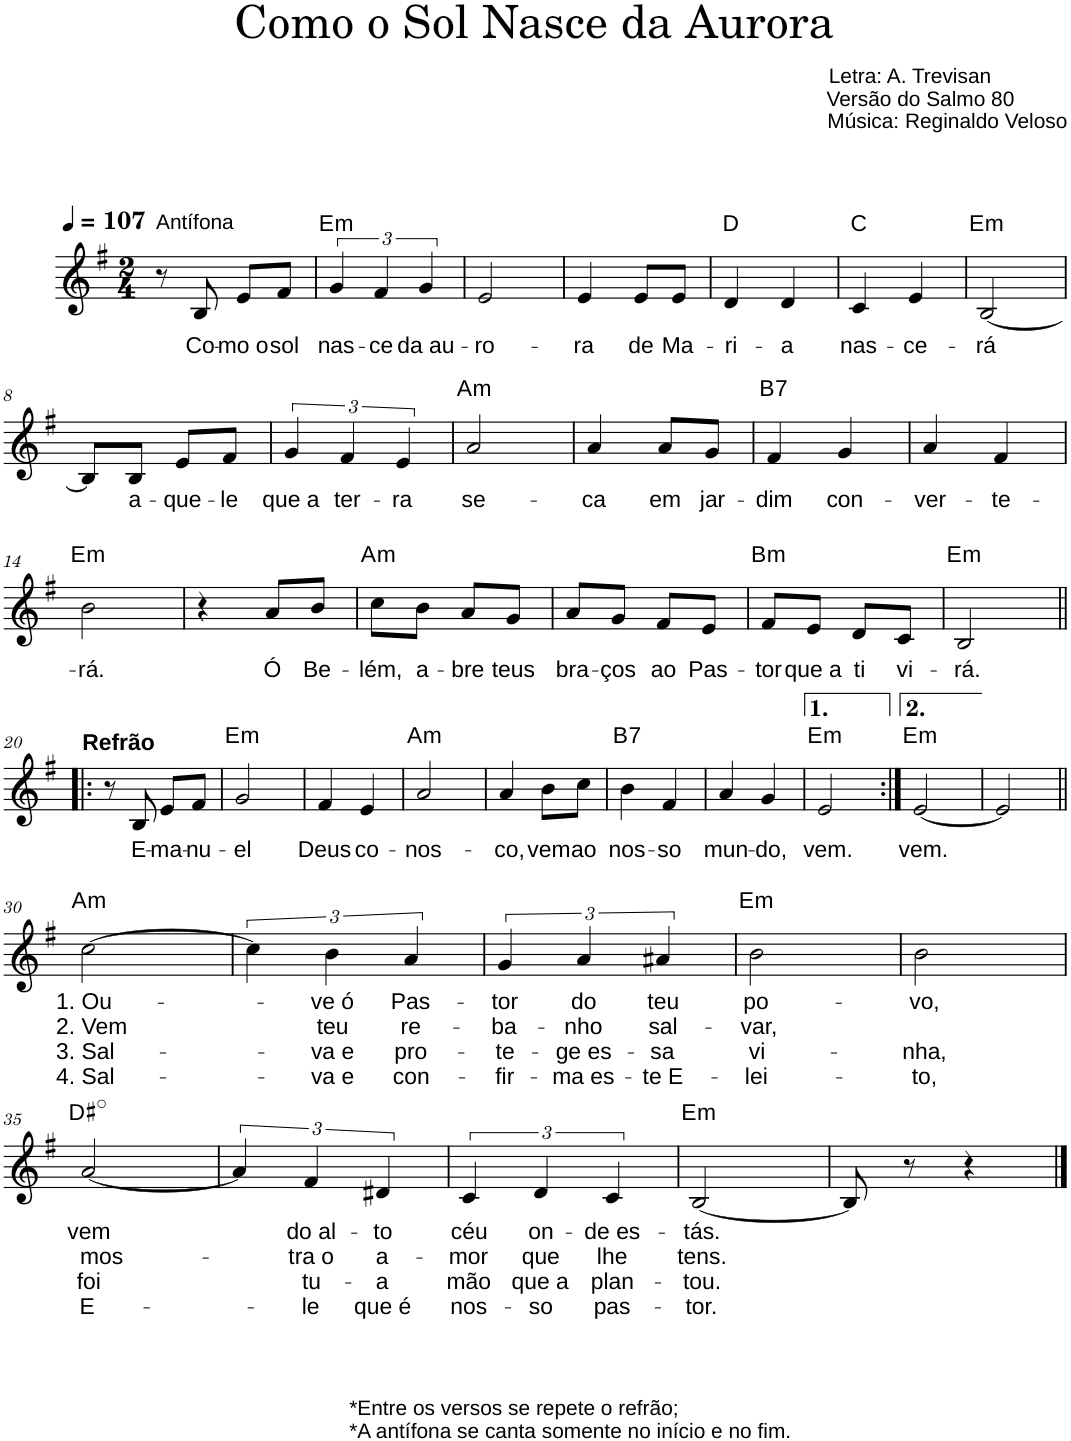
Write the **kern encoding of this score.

**kern	**text	**text	**text	**text	**harte
*part1	*part1	*part1	*part1	*part1	*part1
*staff1	*staff1	*staff1	*staff1	*staff1	*
*I"Piano	*	*	*	*	*
*I'Pno.	*	*	*	*	*
*clefG2	*	*	*	*	*
*k[f#]	*	*	*	*	*
*M2/4	*	*	*	*	*
*MM107	*	*	*	*	*
=1	=1	=1	=1	=1	=1
!LO:TX:a:t=Antífona	!	!	!	!	!
8r	.	.	.	.	.
!	!LO:LY:b	!	!	!	!
8B/	Co-	.	.	.	.
!	!LO:LY:b	!	!	!	!
8e/L	-mo o	.	.	.	.
!	!LO:LY:b	!	!	!	!
8f#/J	sol	.	.	.	.
=2	=2	=2	=2	=2	=2
!	!LO:LY:b	!	!	!	!LO:H:kt=m
6g/	nas-	.	.	.	E:min
!	!LO:LY:b	!	!	!	!
6f#/	-ce	.	.	.	.
!	!LO:LY:b	!	!	!	!
6g/	da au-	.	.	.	.
=3	=3	=3	=3	=3	=3
!	!LO:LY:b	!	!	!	!
2e/	-ro-	.	.	.	.
=4	=4	=4	=4	=4	=4
!	!LO:LY:b	!	!	!	!
4e/	-ra	.	.	.	.
!	!LO:LY:b	!	!	!	!
8e/L	de	.	.	.	.
!	!LO:LY:b	!	!	!	!
8e/J	Ma-	.	.	.	.
=5	=5	=5	=5	=5	=5
!	!LO:LY:b	!	!	!	!
4d/	-ri-	.	.	.	D:maj
!	!LO:LY:b	!	!	!	!
4d/	-a	.	.	.	.
=6	=6	=6	=6	=6	=6
!	!LO:LY:b	!	!	!	!
4c/	nas-	.	.	.	C:maj
!	!LO:LY:b	!	!	!	!
4e/	-ce-	.	.	.	.
=7	=7	=7	=7	=7	=7
!	!LO:LY:b	!	!	!	!LO:H:kt=m
[2B/	-rá	.	.	.	E:min
!!LO:LB:g=z
=8	=8	=8	=8	=8	=8
8B/L]	.	.	.	.	.
!	!LO:LY:b	!	!	!	!
8B/J	a-	.	.	.	.
!	!LO:LY:b	!	!	!	!
8e/L	-que-	.	.	.	.
!	!LO:LY:b	!	!	!	!
8f#/J	-le	.	.	.	.
=9	=9	=9	=9	=9	=9
!	!LO:LY:b	!	!	!	!
6g/	que a	.	.	.	.
!	!LO:LY:b	!	!	!	!
6f#/	ter-	.	.	.	.
!	!LO:LY:b	!	!	!	!
6e/	-ra	.	.	.	.
=10	=10	=10	=10	=10	=10
!	!LO:LY:b	!	!	!	!LO:H:kt=m
2a/	se-	.	.	.	A:min
=11	=11	=11	=11	=11	=11
!	!LO:LY:b	!	!	!	!
4a/	-ca	.	.	.	.
!	!LO:LY:b	!	!	!	!
8a/L	em	.	.	.	.
!	!LO:LY:b	!	!	!	!
8g/J	jar-	.	.	.	.
=12	=12	=12	=12	=12	=12
!	!LO:LY:b	!	!	!	!LO:H:kt=7
4f#/	-dim	.	.	.	B:7
!	!LO:LY:b	!	!	!	!
4g/	con-	.	.	.	.
=13	=13	=13	=13	=13	=13
!	!LO:LY:b	!	!	!	!
4a/	-ver-	.	.	.	.
!	!LO:LY:b	!	!	!	!
4f#/	-te-	.	.	.	.
!!LO:LB:g=z
=14	=14	=14	=14	=14	=14
!	!LO:LY:b	!	!	!	!LO:H:kt=m
2b\	-rá.	.	.	.	E:min
=15	=15	=15	=15	=15	=15
4r	.	.	.	.	.
!	!LO:LY:b	!	!	!	!
8a/L	Ó	.	.	.	.
!	!LO:LY:b	!	!	!	!
8b/J	Be-	.	.	.	.
=16	=16	=16	=16	=16	=16
!	!LO:LY:b	!	!	!	!LO:H:kt=m
8cc\L	-lém,	.	.	.	A:min
!	!LO:LY:b	!	!	!	!
8b\J	a-	.	.	.	.
!	!LO:LY:b	!	!	!	!
8a/L	-bre	.	.	.	.
!	!LO:LY:b	!	!	!	!
8g/J	teus	.	.	.	.
=17	=17	=17	=17	=17	=17
!	!LO:LY:b	!	!	!	!
8a/L	bra-	.	.	.	.
!	!LO:LY:b	!	!	!	!
8g/J	-ços	.	.	.	.
!	!LO:LY:b	!	!	!	!
8f#/L	ao	.	.	.	.
!	!LO:LY:b	!	!	!	!
8e/J	Pas-	.	.	.	.
=18	=18	=18	=18	=18	=18
!	!LO:LY:b	!	!	!	!LO:H:kt=m
8f#/L	-tor	.	.	.	B:min
!	!LO:LY:b	!	!	!	!
8e/J	que a	.	.	.	.
!	!LO:LY:b	!	!	!	!
8d/L	ti	.	.	.	.
!	!LO:LY:b	!	!	!	!
8c/J	vi-	.	.	.	.
=19	=19	=19	=19	=19	=19
!	!LO:LY:b	!	!	!	!LO:H:kt=m
2B/	-rá.	.	.	.	E:min
!!LO:LB:g=z
=20!|:	=20!|:	=20!|:	=20!|:	=20!|:	=20!|:
!LO:TX:a:B:t=Refrão	!	!	!	!	!
8r	.	.	.	.	.
!	!LO:LY:b	!	!	!	!
8B/	E-	.	.	.	.
!	!LO:LY:b	!	!	!	!
8e/L	-ma-	.	.	.	.
!	!LO:LY:b	!	!	!	!
8f#/J	-nu-	.	.	.	.
=21	=21	=21	=21	=21	=21
!	!LO:LY:b	!	!	!	!LO:H:kt=m
2g/	-el	.	.	.	E:min
=22	=22	=22	=22	=22	=22
!	!LO:LY:b	!	!	!	!
4f#/	Deus	.	.	.	.
!	!LO:LY:b	!	!	!	!
4e/	co-	.	.	.	.
=23	=23	=23	=23	=23	=23
!	!LO:LY:b	!	!	!	!LO:H:kt=m
2a/	-nos-	.	.	.	A:min
=24	=24	=24	=24	=24	=24
!	!LO:LY:b	!	!	!	!
4a/	-co,	.	.	.	.
!	!LO:LY:b	!	!	!	!
8b\L	vem	.	.	.	.
!	!LO:LY:b	!	!	!	!
8cc\J	ao	.	.	.	.
=25	=25	=25	=25	=25	=25
!	!LO:LY:b	!	!	!	!LO:H:kt=7
4b\	nos-	.	.	.	B:7
!	!LO:LY:b	!	!	!	!
4f#/	-so	.	.	.	.
=26	=26	=26	=26	=26	=26
!	!LO:LY:b	!	!	!	!
4a/	mun-	.	.	.	.
!	!LO:LY:b	!	!	!	!
4g/	-do,	.	.	.	.
=27	=27	=27	=27	=27	=27
!	!LO:LY:b	!	!	!	!LO:H:kt=m
2e/	vem.	.	.	.	E:min
=28:|!	=28:|!	=28:|!	=28:|!	=28:|!	=28:|!
!	!LO:LY:b	!	!	!	!LO:H:kt=m
[2e/	vem.	.	.	.	E:min
=29	=29	=29	=29	=29	=29
2e/]	.	.	.	.	.
!!LO:LB:g=z
=30||	=30||	=30||	=30||	=30||	=30||
!	!LO:LY:b	!LO:LY:b	!LO:LY:b	!LO:LY:b	!LO:H:kt=m
[2cc\	1. Ou-	2. Vem	3. Sal-	4. Sal-	A:min
=31	=31	=31	=31	=31	=31
6cc\]	.	.	.	.	.
!	!LO:LY:b	!LO:LY:b	!LO:LY:b	!LO:LY:b	!
6b\	-ve ó	teu	-va e	-va e	.
!	!LO:LY:b	!LO:LY:b	!LO:LY:b	!LO:LY:b	!
6a/	Pas-	re-	pro-	con-	.
=32	=32	=32	=32	=32	=32
!	!LO:LY:b	!LO:LY:b	!LO:LY:b	!LO:LY:b	!
6g/	-tor	-ba-	-te-	-fir-	.
!	!LO:LY:b	!LO:LY:b	!LO:LY:b	!LO:LY:b	!
6a/	do	-nho	-ge es-	-ma es-	.
!	!LO:LY:b	!LO:LY:b	!LO:LY:b	!LO:LY:b	!
6a#X/	teu	sal-	-sa	-te E-	.
=33	=33	=33	=33	=33	=33
!	!LO:LY:b	!LO:LY:b	!LO:LY:b	!LO:LY:b	!LO:H:kt=m
2b\	po-	-var,	vi-	-lei-	E:min
=34	=34	=34	=34	=34	=34
!	!LO:LY:b	!	!LO:LY:b	!LO:LY:b	!
2b\	-vo,	.	-nha,	-to,	.
!!LO:LB:g=z
=35	=35	=35	=35	=35	=35
!	!LO:LY:b	!LO:LY:b	!LO:LY:b	!LO:LY:b	!
[2a/	vem	mos-	foi	E-	D#:dim
=36	=36	=36	=36	=36	=36
*^	*	*	*	*	*
6a/]	4ryy	.	.	.	.	.
!	!	!LO:LY:b	!LO:LY:b	!LO:LY:b	!LO:LY:b	!
6f#/	.	do al-	-tra o	tu-	-le	.
!	!LO:TX:b:t=*Entre os versos se repete o refrão;	!	!	!	!	!
!	!LO:TX:b:t=*A antífona se canta somente no início e no fim.	!	!	!	!	!
.	4ryy	.	.	.	.	.
!	!	!LO:LY:b	!LO:LY:b	!LO:LY:b	!LO:LY:b	!
6d#X/	.	-to	a-	-a	que é	.
=37	=37	=37	=37	=37	=37	=37
!	!	!LO:LY:b	!LO:LY:b	!LO:LY:b	!LO:LY:b	!
*v	*v	*	*	*	*	*
6c/	céu	-mor	mão	nos-	.
!	!LO:LY:b	!LO:LY:b	!LO:LY:b	!LO:LY:b	!
6d/	on-	que	que a	-so	.
!	!LO:LY:b	!LO:LY:b	!LO:LY:b	!LO:LY:b	!
6c/	-de es-	lhe	plan-	pas-	.
=38	=38	=38	=38	=38	=38
!	!LO:LY:b	!LO:LY:b	!LO:LY:b	!LO:LY:b	!LO:H:kt=m
[2B/	-tás.	tens.	-tou.	-tor.	E:min
=39	=39	=39	=39	=39	=39
8B/]	.	.	.	.	.
8r	.	.	.	.	.
4r	.	.	.	.	.
==	==	==	==	==	==
*-	*-	*-	*-	*-	*-
